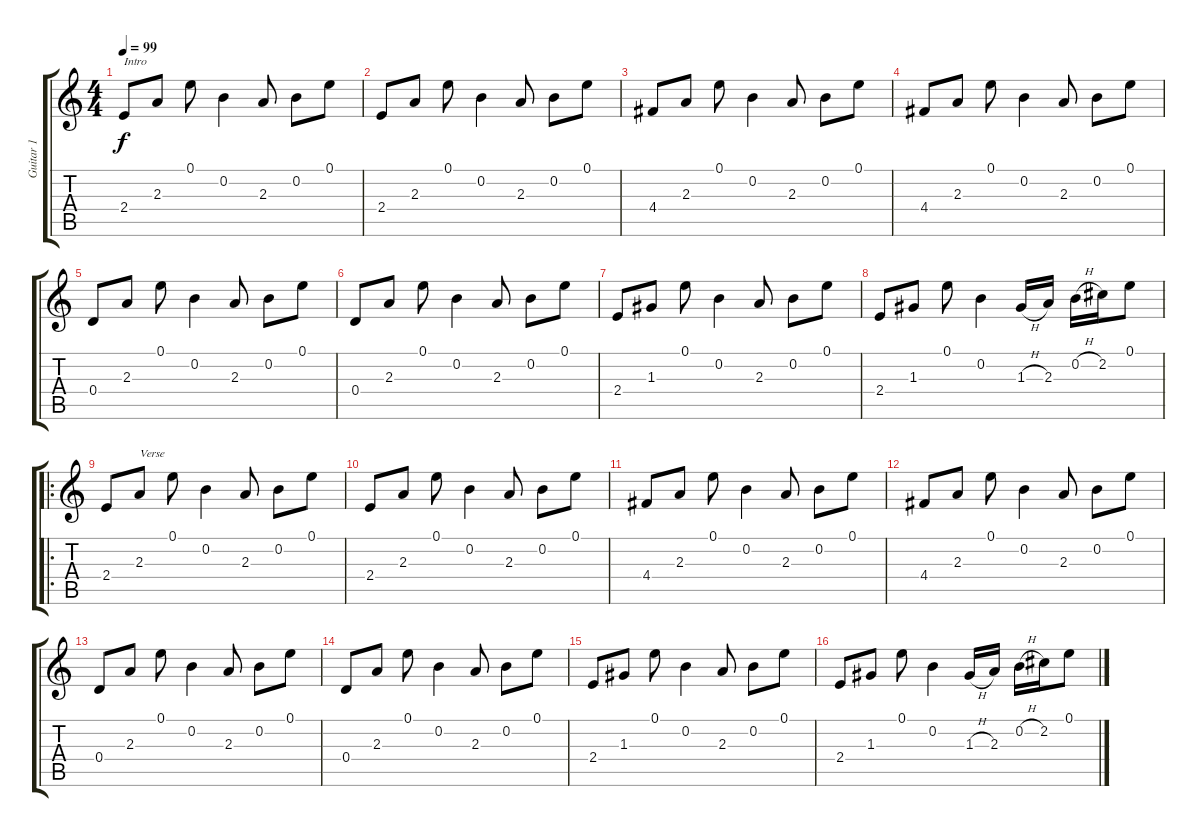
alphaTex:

\track ("Guitar 1" "Guitar 1") {instrument acousticguitarsteel}
\staff {score tabs}
\tuning (E4 B3 G3 D3 A2 E2) {hide}
\ts (4 4)
\tempo 99
\clef g2
\ks c
2.4.8{txt "Intro" dy f instrument acousticguitarsteel} 2.3.8 0.1.8 0.2.4 2.3.8 0.2.8 0.1.8 |
2.4.8 2.3.8 0.1.8 0.2.4 2.3.8 0.2.8 0.1.8 |
4.4.8 2.3.8 0.1.8 0.2.4 2.3.8 0.2.8 0.1.8 |
4.4.8 2.3.8 0.1.8 0.2.4 2.3.8 0.2.8 0.1.8 |
0.4.8 2.3.8 0.1.8 0.2.4 2.3.8 0.2.8 0.1.8 |
0.4.8 2.3.8 0.1.8 0.2.4 2.3.8 0.2.8 0.1.8 |
2.4.8 1.3.8 0.1.8 0.2.4 2.3.8 0.2.8 0.1.8 |
2.4.8 1.3.8 0.1.8 0.2.4 1.3{h}.16 2.3.16 0.2{h}.16 2.2.16 0.1.8 |
\ro
2.4.8 2.3.8{txt "Verse"} 0.1.8 0.2.4 2.3.8 0.2.8 0.1.8 |
2.4.8 2.3.8 0.1.8 0.2.4 2.3.8 0.2.8 0.1.8 |
4.4.8 2.3.8 0.1.8 0.2.4 2.3.8 0.2.8 0.1.8 |
4.4.8 2.3.8 0.1.8 0.2.4 2.3.8 0.2.8 0.1.8 |
0.4.8 2.3.8 0.1.8 0.2.4 2.3.8 0.2.8 0.1.8 |
0.4.8 2.3.8 0.1.8 0.2.4 2.3.8 0.2.8 0.1.8 |
2.4.8 1.3.8 0.1.8 0.2.4 2.3.8 0.2.8 0.1.8 |
2.4.8 1.3.8 0.1.8 0.2.4 1.3{h}.16 2.3.16 0.2{h}.16 2.2.16 0.1.8
